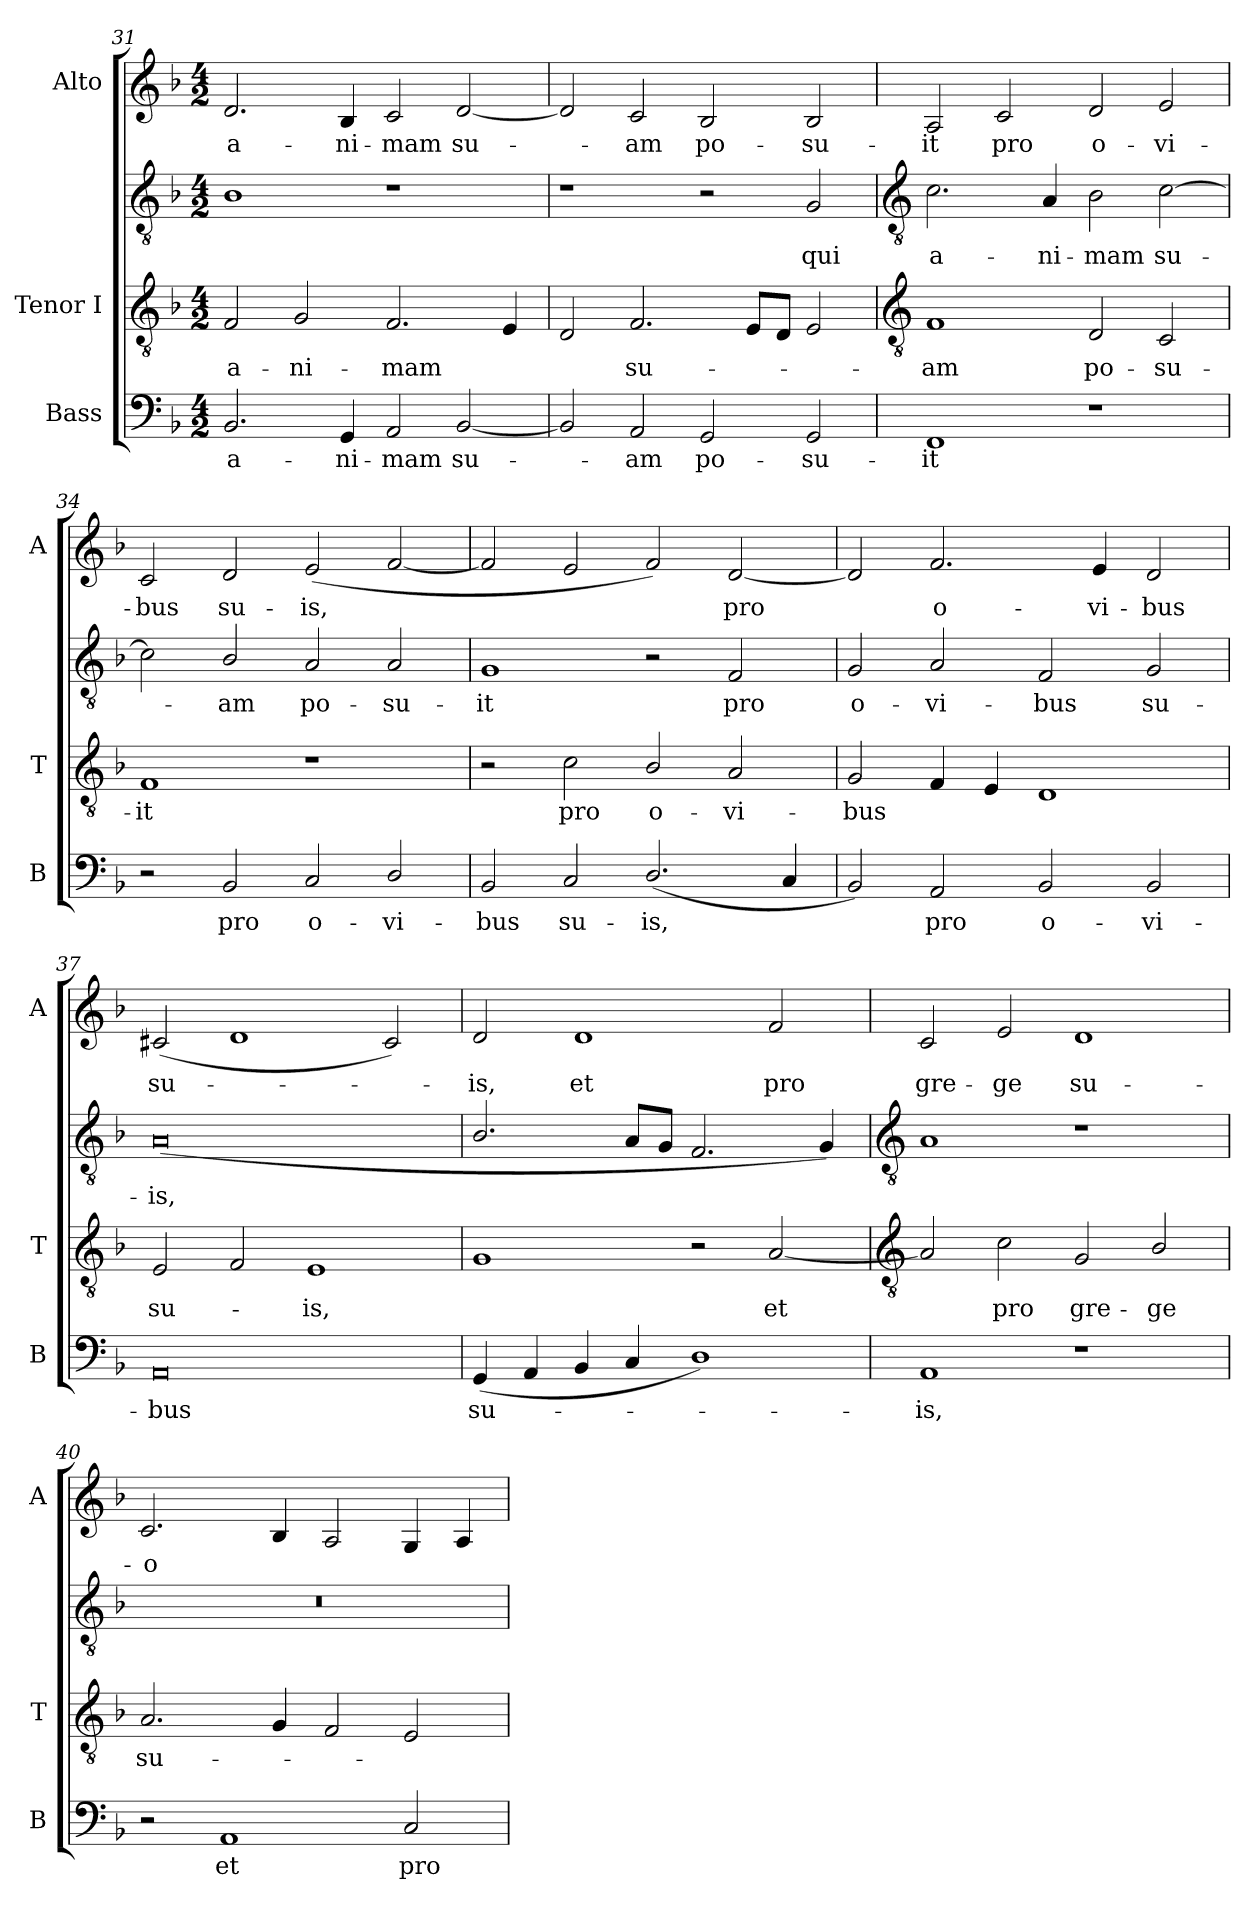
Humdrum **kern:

**kern	**text	**kern	**text	**kern	**text	**kern	**text
*part3	*part3	*part2	*part2	*part2	*part2	*part1	*part1
*staff4	*staff4	*staff3	*staff3	*staff2	*staff2	*staff1	*staff1
*I"Bass	*	*I"Tenor I	*	*	*	*I"Alto	*
*I'B	*	*I'T	*	*	*	*I'A	*
*clefF4	*	*clefGv2	*	*clefGv2	*	*clefG2	*
*k[b-]	*	*k[b-]	*	*k[b-]	*	*k[b-]	*
*F:	*	*F:	*	*F:	*	*F:	*
*M4/2	*	*M4/2	*	*M4/2	*	*M4/2	*
=31	=31	=31	=31	=31	=31	=31	=31
!	!LO:LY:b	!	!LO:LY:b	!	!	!	!LO:LY:b
2.BB-	a-	2F	a-	1B-/	.	2.d	a-
!	!	!	!LO:LY:b	!	!	!	!
.	.	2G	-ni-	.	.	.	.
!	!LO:LY:b	!	!	!	!	!	!LO:LY:b
4GG	-ni-	.	.	.	.	4B-	-ni-
!	!LO:LY:b	!	!LO:LY:b	!	!	!	!LO:LY:b
2AA	-mam	2.F	-mam	1r	.	2c	-mam
!	!LO:LY:b	!	!	!	!	!	!LO:LY:b
[2BB-	su-	.	.	.	.	[2d	su-
.	.	4E	.	.	.	.	.
=32	=32	=32	=32	=32	=32	=32	=32
2BB-]	.	2D	.	1r	.	2d]	.
!	!LO:LY:b	!	!LO:LY:b	!	!	!	!LO:LY:b
2AA	am	2.F	su-	.	.	2c	am
!	!LO:LY:b	!	!	!	!	!	!LO:LY:b
2GG	po-	.	.	2r	.	2B-	po-
.	.	8EL	.	.	.	.	.
.	.	8DJ	.	.	.	.	.
!	!LO:LY:b	!	!	!	!LO:LY:b	!	!LO:LY:b
2GG	-su-	2E	.	2G	qui	2B-	-su-
!!LO:LB:g=z
=33	=33	=33	=33	=33	=33	=33	=33
*	*	*clefGv2	*	*clefGv2	*	*	*
!	!LO:LY:b	!	!LO:LY:b	!	!LO:LY:b	!	!LO:LY:b
1FF	-it	1F	am	2.c	a-	2A	-it
!	!	!	!	!	!	!	!LO:LY:b
.	.	.	.	.	.	2c	pro
!	!	!	!	!	!LO:LY:b	!	!
.	.	.	.	4A	-ni-	.	.
!	!	!	!LO:LY:b	!	!LO:LY:b	!	!LO:LY:b
1r	.	2D	po-	2B-	-mam	2d	o-
!	!	!	!LO:LY:b	!	!LO:LY:b	!	!LO:LY:b
.	.	2C	-su-	[2c	su-	2e	-vi-
=34	=34	=34	=34	=34	=34	=34	=34
!	!	!	!LO:LY:b	!	!	!	!LO:LY:b
2r	.	1F	-it	2c]	.	2c	-bus
!	!LO:LY:b	!	!	!	!LO:LY:b	!	!LO:LY:b
2BB-	pro	.	.	2B-/	-am	2d	su-
!	!LO:LY:b	!	!	!	!LO:LY:b	!	!LO:LY:b
2C	o-	1r	.	2A	po-	(<2e	-is,
!	!LO:LY:b	!	!	!	!LO:LY:b	!	!
2D/	-vi-	.	.	2A	-su-	[2f	.
=35	=35	=35	=35	=35	=35	=35	=35
!	!LO:LY:b	!	!	!	!LO:LY:b	!	!
2BB-	-bus	2r	.	1G	it	2f]	.
!	!LO:LY:b	!	!LO:LY:b	!	!	!	!
2C	su-	2c	pro	.	.	2e	.
!	!LO:LY:b	!	!LO:LY:b	!	!	!	!
(<2.D/	-is,	2B-/	o-	2r	.	2f)	.
!	!	!	!LO:LY:b	!	!LO:LY:b	!	!LO:LY:b
.	.	2A	-vi-	2F	pro	[2d	pro
4C	.	.	.	.	.	.	.
=36	=36	=36	=36	=36	=36	=36	=36
!	!	!	!LO:LY:b	!	!LO:LY:b	!	!
2BB-)	.	2G	-bus	2G	-o-	2d]	.
!	!LO:LY:b	!	!	!	!LO:LY:b	!	!LO:LY:b
2AA	pro	4F	.	2A	-vi-	2.f	o-
.	.	4E	.	.	.	.	.
!	!LO:LY:b	!	!	!	!LO:LY:b	!	!
2BB-	o-	1D	.	2F	-bus	.	.
!	!	!	!	!	!	!	!LO:LY:b
.	.	.	.	.	.	4e	-vi-
!	!LO:LY:b	!	!	!	!LO:LY:b	!	!LO:LY:b
2BB-	-vi-	.	.	2G	su-	2d	-bus
=37	=37	=37	=37	=37	=37	=37	=37
!	!LO:LY:b	!	!LO:LY:b	!	!LO:LY:b	!	!LO:LY:b
0AA	-bus	2E	su-	(<0A/	is,	(<2c#X	su-
.	.	2F	.	.	.	1d	.
!	!	!	!LO:LY:b	!	!	!	!
.	.	1E	is,	.	.	.	.
.	.	.	.	.	.	2c#)	.
=38	=38	=38	=38	=38	=38	=38	=38
!	!LO:LY:b	!	!	!	!	!	!LO:LY:b
(<4GG	su-	1G	.	2.B-/	.	2d	is,
4AA	.	.	.	.	.	.	.
!	!	!	!	!	!	!	!LO:LY:b
4BB-	.	.	.	.	.	1d	et
4C	.	.	.	8AL	.	.	.
.	.	.	.	8GJ	.	.	.
1D/)	.	2r	.	2.F	.	.	.
!	!	!	!LO:LY:b	!	!	!	!LO:LY:b
.	.	[2A	et	.	.	2f	pro
.	.	.	.	4G)	.	.	.
!!LO:LB:g=z
=39	=39	=39	=39	=39	=39	=39	=39
*	*	*clefGv2	*	*clefGv2	*	*	*
!	!LO:LY:b	!	!	!	!	!	!LO:LY:b
1AA	is,	2A]	.	1A/	.	2c	gre-
!	!	!	!LO:LY:b	!	!	!	!LO:LY:b
.	.	2c	pro	.	.	2e	-ge
!	!	!	!LO:LY:b	!	!	!	!LO:LY:b
1r	.	2G	gre-	1r	.	1d	su-
!	!	!	!LO:LY:b	!	!	!	!
.	.	2B-/	-ge	.	.	.	.
=40	=40	=40	=40	=40	=40	=40	=40
!	!	!	!LO:LY:b	!	!	!	!LO:LY:b
2r	.	2.A	su-	0r	.	2.c	-o
!	!LO:LY:b	!	!	!	!	!	!
1AA	et	.	.	.	.	.	.
.	.	4G	.	.	.	4B-	.
.	.	2F	.	.	.	2A	.
!	!LO:LY:b	!	!	!	!	!	!
2C	pro	2E	.	.	.	4G	.
.	.	.	.	.	.	4A	.
=	=	=	=	=	=	=	=
*-	*-	*-	*-	*-	*-	*-	*-
